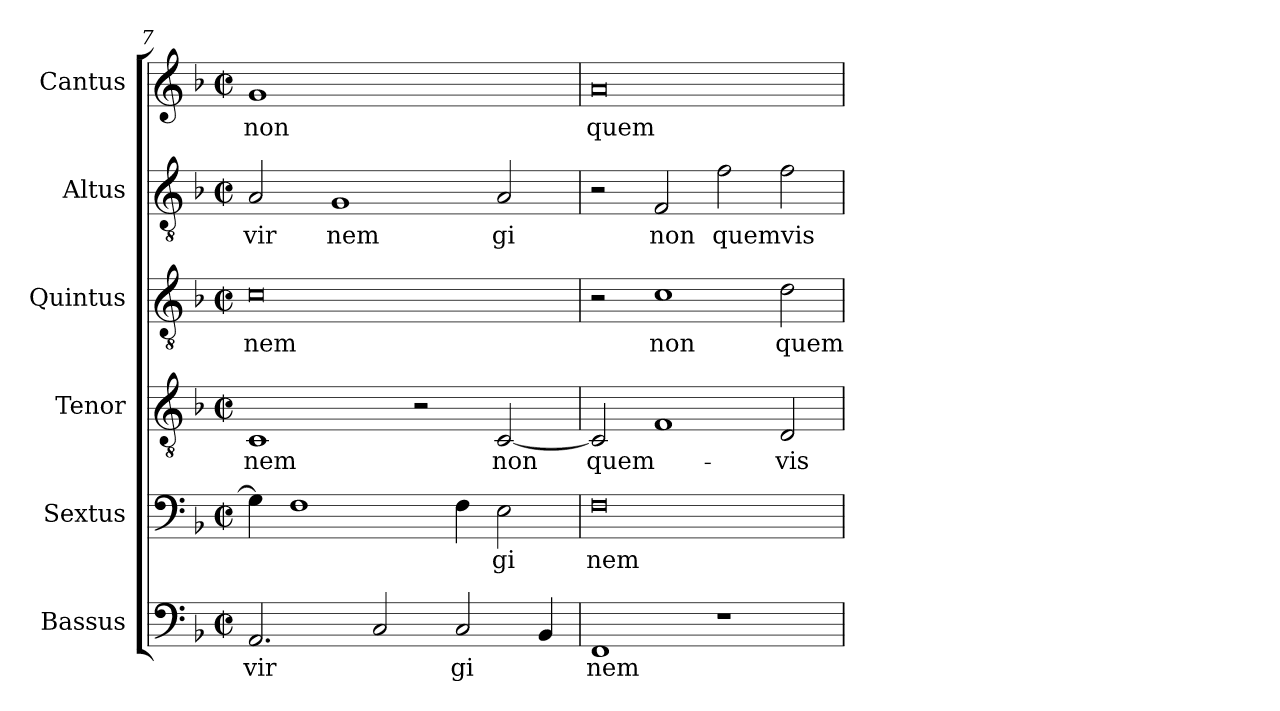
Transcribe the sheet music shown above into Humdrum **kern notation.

**kern	**text	**kern	**text	**kern	**text	**kern	**text	**kern	**text	**kern	**text
*part6	*part6	*part5	*part5	*part4	*part4	*part3	*part3	*part2	*part2	*part1	*part1
*staff6	*staff6	*staff5	*staff5	*staff4	*staff4	*staff3	*staff3	*staff2	*staff2	*staff1	*staff1
*I"Bassus	*	*I"Sextus	*	*I"Tenor	*	*I"Quintus	*	*I"Altus	*	*I"Cantus	*
*clefF4	*	*clefF4	*	*clefGv2	*	*clefGv2	*	*clefGv2	*	*clefG2	*
*k[b-]	*	*k[b-]	*	*k[b-]	*	*k[b-]	*	*k[b-]	*	*k[b-]	*
*F:	*	*F:	*	*F:	*	*F:	*	*F:	*	*F:	*
*M2/2	*	*M2/2	*	*M2/2	*	*M2/2	*	*M2/2	*	*M2/2	*
*met(c|)	*	*met(c|)	*	*met(c|)	*	*met(c|)	*	*met(c|)	*	*met(c|)	*
=7	=7	=7	=7	=7	=7	=7	=7	=7	=7	=7	=7
!	!LO:LY:b	!	!	!	!LO:LY:b:cj	!LO:N:vis=0	!LO:LY:b:cj	!	!LO:LY:b:cj	!	!LO:LY:b:cj
2.AA/	vir	4G\]	.	1C	nem	1c	nem	2A/	vir	1g	non
.	.	1F	.	.	.	.	.	.	.	.	.
!	!	!	!	!	!	!	!	!	!LO:LY:b:cj	!	!
.	.	.	.	.	.	.	.	1G	nem	.	.
2C/	.	.	.	.	.	.	.	.	.	.	.
.	.	.	.	2r	.	1ryy	.	.	.	1ryy	.
!	!LO:LY:b:cj	!	!	!	!	!	!	!	!	!	!
2C/	gi	4F\	.	.	.	.	.	.	.	.	.
!	!	!	!LO:LY:b:cj	!	!LO:LY:b	!	!	!	!LO:LY:b:cj	!	!
.	.	2E\	gi	[>2C/	non	.	.	2A/	gi	.	.
4BB-/	.	.	.	.	.	.	.	.	.	.	.
!!LO:LB:g=z
=8	=8	=8	=8	=8	=8	=8	=8	=8	=8	=8	=8
!	!LO:LY:b:cj	!	!LO:LY:b:cj	!	!LO:LY:b	!	!	!	!	!	!LO:LY:b:cj
1FF	nem	0F	nem	2C/]	quem-	2r	.	2r	.	0a	quem
!	!	!	!	!	!	!	!LO:LY:b:cj	!	!LO:LY:b:cj	!	!
.	.	.	.	1F	.	1c	non	2F/	non	.	.
!	!	!	!	!	!	!	!	!	!LO:LY:b:cj	!	!
1r	.	.	.	.	.	.	.	2f\	quemvis	.	.
!	!	!	!	!	!LO:LY:b:cj	!	!LO:LY:b:cj	!	!	!	!
.	.	.	.	2D/	-vis	2d\	quem	2f\	.	.	.
=	=	=	=	=	=	=	=	=	=	=	=
*-	*-	*-	*-	*-	*-	*-	*-	*-	*-	*-	*-
